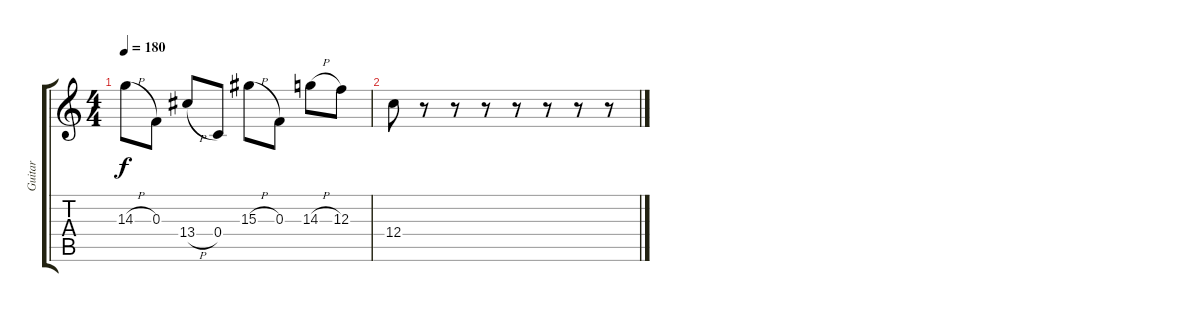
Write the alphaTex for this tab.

\track ("Guitar" "Guitar") {instrument overdrivenguitar}
\staff {score tabs}
\tuning (D4 A3 F3 C3 G2 C2) {hide}
\ts (4 4)
\tempo 180
\clef g2
\ks c
14.3{h}.8{dy f} 0.3.8 13.4{h}.8 0.4.8 15.3{h}.8 0.3.8 14.3{h}.8 12.3.8 |
12.4.8 r.8 r.8 r.8 r.8 r.8 r.8 r.8
